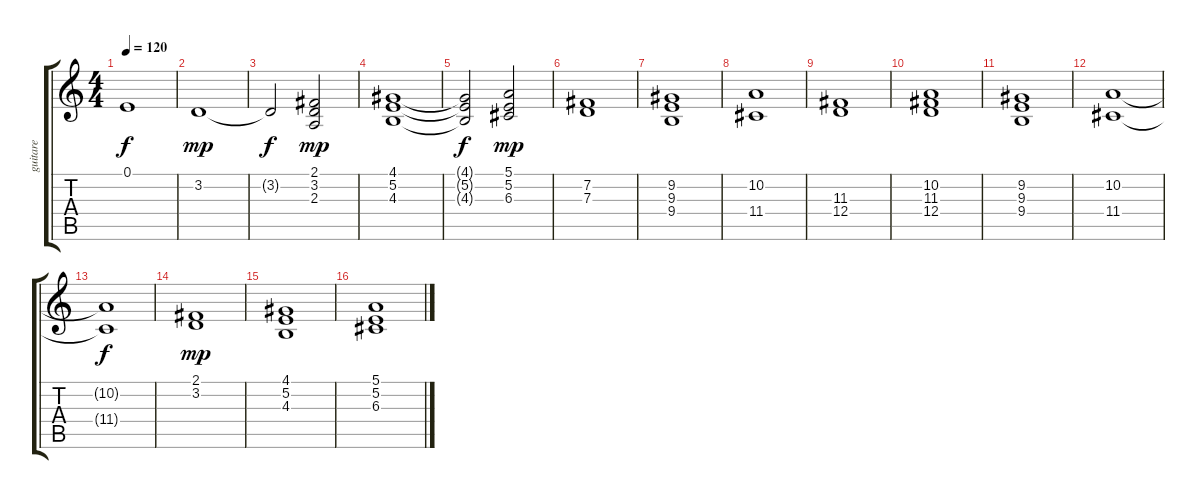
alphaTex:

\track ("guitare" "guitare") {instrument stringensemble1}
\staff {score tabs}
\tuning (E4 B3 G3 D3 A2 E2) {hide}
\ts (4 4)
\tempo 120
\clef g2
\ks c
0.1{t}.1{dy f} |
3.2.1{dy mp} |
3.2{t}.2{dy f} (2.1 3.2 2.3).2{dy mp} |
(4.1 5.2 4.3).1 |
(4.1{t} 5.2{t} 4.3{t}).2{dy f} (5.1 5.2 6.3).2{dy mp} |
(7.2 7.3).1 |
(9.2 9.3 9.4).1 |
(10.2 11.4).1 |
(11.3 12.4).1 |
(10.2 11.3 12.4).1 |
(9.2 9.3 9.4).1 |
(10.2 11.4).1 |
(10.2{t} 11.4{t}).1{dy f} |
(2.1 3.2).1{dy mp} |
(4.1 5.2 4.3).1 |
(5.1 5.2 6.3).1
